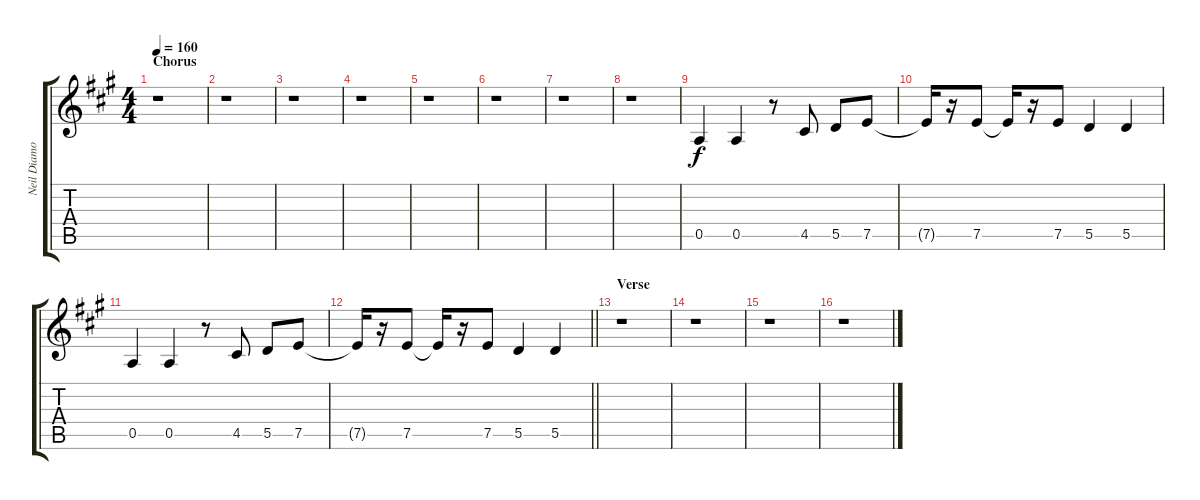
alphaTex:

\track ("Neil Diamond-Acoustic Gtr (Steel)" "Neil Diamo") {instrument acousticguitarsteel}
\staff {score tabs}
\tuning (E4 B3 G3 D3 A2 E2) {hide}
\ts (4 4)
\section ("" "Chorus")
\tempo 160
\clef g2
\ks a
r.1{dy f} |
r.1 |
r.1 |
r.1 |
r.1 |
r.1 |
r.1 |
r.1 |
0.5.4 0.5.4 r.8 4.5.8 5.5.8 7.5.8 |
7.5{t}.16 r.16 7.5.8 7.5{t}.16 r.16 7.5.8 5.5.4 5.5.4 |
0.5.4 0.5.4 r.8 4.5.8 5.5.8 7.5.8 |
\barLineRight lightlight
7.5{t}.16 r.16 7.5.8 7.5{t}.16 r.16 7.5.8 5.5.4 5.5.4 |
\section ("" "Verse")
r.1 |
r.1 |
r.1 |
r.1
